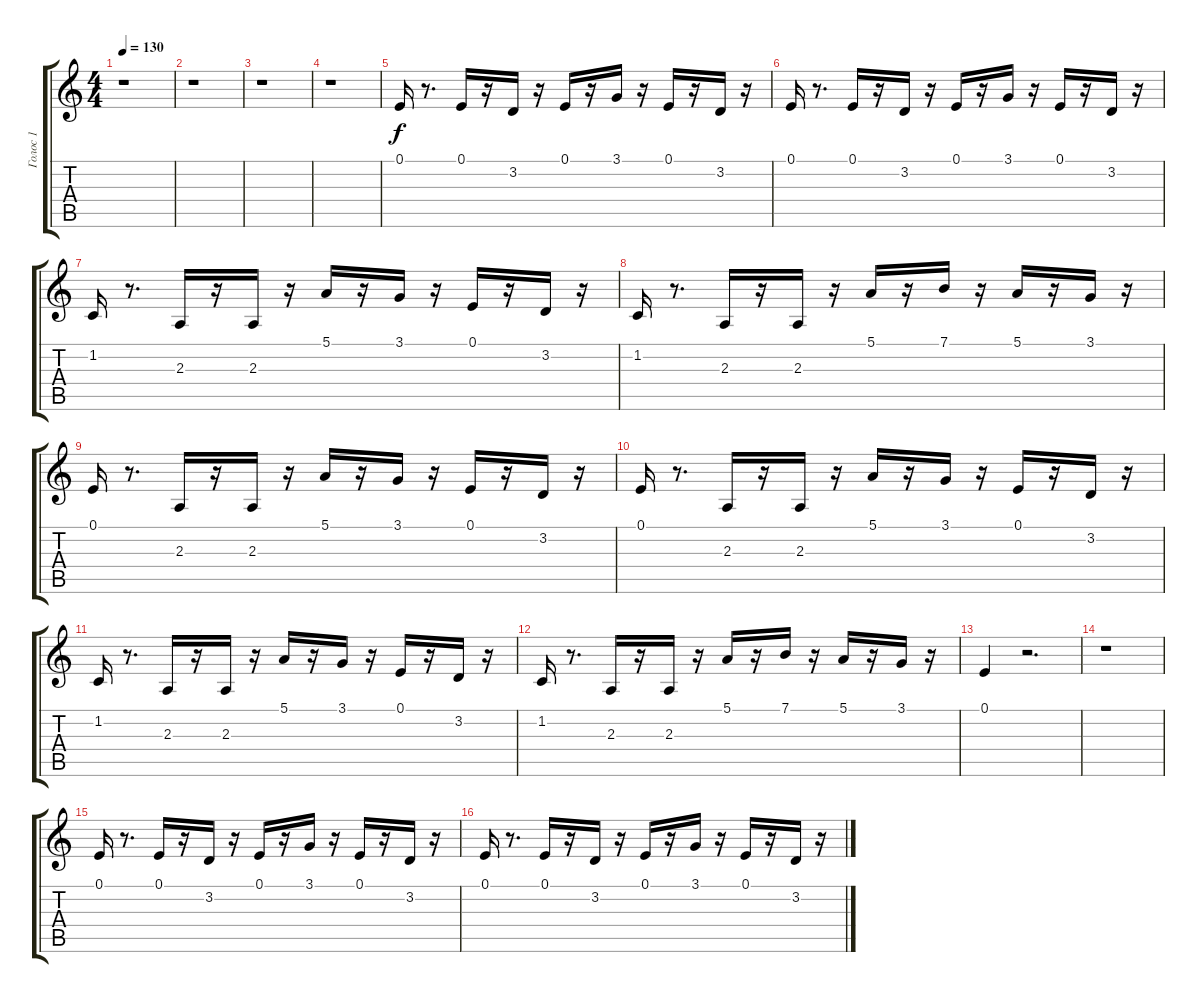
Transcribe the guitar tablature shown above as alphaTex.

\track ("Голос 1" "Голос 1") {instrument frenchhorn}
\staff {score tabs}
\tuning (E4 B3 G3 D3 A2 E2) {hide}
\ts (4 4)
\tempo 130
\clef g2
\ks c
r.1{dy f} |
r.1 |
r.1 |
r.1 |
0.1.16 r.8{d} 0.1.16 r.16 3.2.16 r.16 0.1.16 r.16 3.1.16 r.16 0.1.16 r.16 3.2.16 r.16 |
0.1.16 r.8{d} 0.1.16 r.16 3.2.16 r.16 0.1.16 r.16 3.1.16 r.16 0.1.16 r.16 3.2.16 r.16 |
1.2.16 r.8{d} 2.3.16 r.16 2.3.16 r.16 5.1.16 r.16 3.1.16 r.16 0.1.16 r.16 3.2.16 r.16 |
1.2.16 r.8{d} 2.3.16 r.16 2.3.16 r.16 5.1.16 r.16 7.1.16 r.16 5.1.16 r.16 3.1.16 r.16 |
0.1.16 r.8{d} 2.3.16 r.16 2.3.16 r.16 5.1.16 r.16 3.1.16 r.16 0.1.16 r.16 3.2.16 r.16 |
0.1.16 r.8{d} 2.3.16 r.16 2.3.16 r.16 5.1.16 r.16 3.1.16 r.16 0.1.16 r.16 3.2.16 r.16 |
1.2.16 r.8{d} 2.3.16 r.16 2.3.16 r.16 5.1.16 r.16 3.1.16 r.16 0.1.16 r.16 3.2.16 r.16 |
1.2.16 r.8{d} 2.3.16 r.16 2.3.16 r.16 5.1.16 r.16 7.1.16 r.16 5.1.16 r.16 3.1.16 r.16 |
0.1.4 r.2{d} |
r.1 |
0.1.16 r.8{d} 0.1.16 r.16 3.2.16 r.16 0.1.16 r.16 3.1.16 r.16 0.1.16 r.16 3.2.16 r.16 |
0.1.16 r.8{d} 0.1.16 r.16 3.2.16 r.16 0.1.16 r.16 3.1.16 r.16 0.1.16 r.16 3.2.16 r.16
